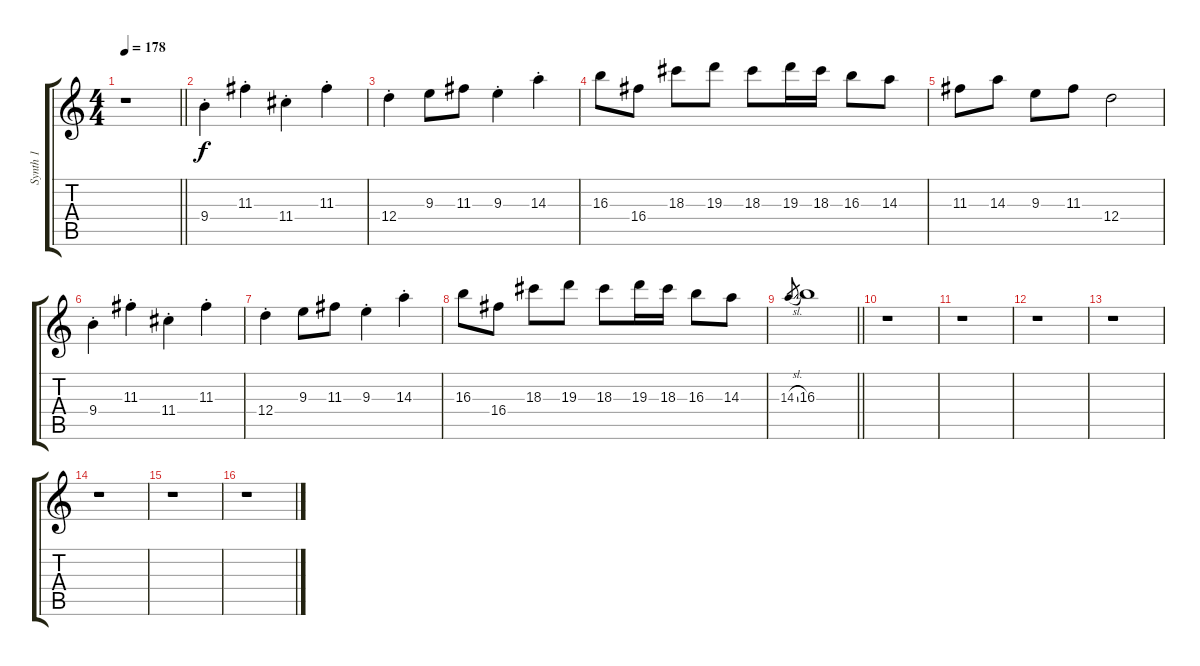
\track ("Synth 1" "Synth 1") {instrument overdrivenguitar}
\staff {score tabs}
\tuning (E4 B3 G3 D3 A2 E2) {hide}
\ts (4 4)
\tempo 178
\clef g2
\barLineRight lightlight
\ks c
r.1{dy f} |
9.4{st}.4 11.3{st}.4 11.4{st}.4 11.3{st}.4 |
12.4{st}.4 9.3.8 11.3.8 9.3{st}.4 14.3{st}.4 |
16.3.8 16.4.8 18.3.8 19.3.8 18.3.8 19.3.16 18.3.16 16.3.8 14.3.8 |
11.3.8 14.3.8 9.3.8 11.3.8 12.4.2 |
9.4{st}.4 11.3{st}.4 11.4{st}.4 11.3{st}.4 |
12.4{st}.4 9.3.8 11.3.8 9.3{st}.4 14.3{st}.4 |
16.3.8 16.4.8 18.3.8 19.3.8 18.3.8 19.3.16 18.3.16 16.3.8 14.3.8 |
\barLineRight lightlight
14.3{sl}.8{gr} 16.3.1 |
r.1 |
r.1 |
r.1 |
r.1 |
r.1 |
r.1 |
r.1
